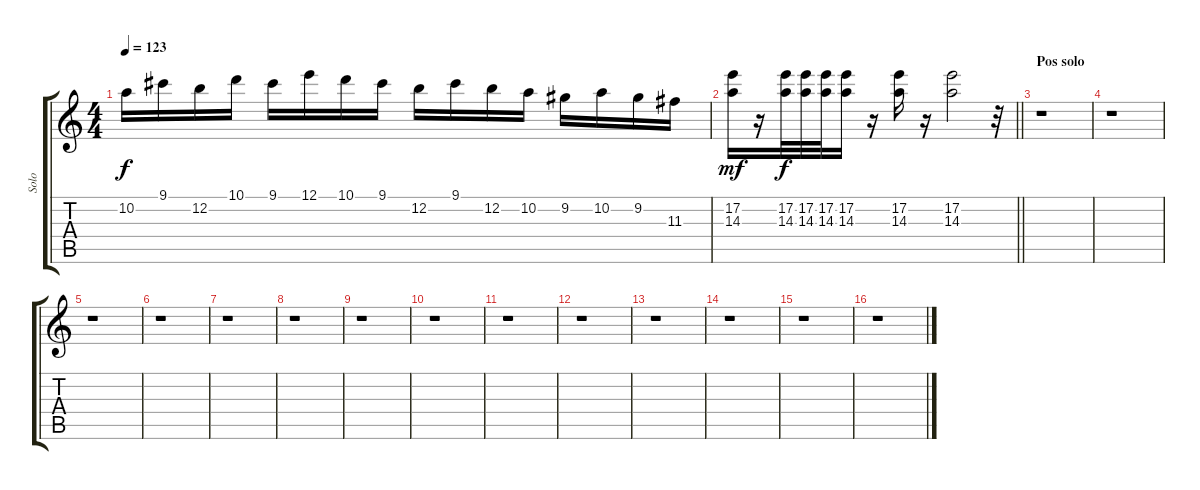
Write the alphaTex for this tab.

\track ("Solo" "Solo") {instrument electricguitarjazz}
\staff {score tabs}
\tuning (E4 B3 G3 D3 A2 E2) {hide}
\ts (4 4)
\tempo 123
\clef g2
\ks c
10.2.16{dy f} 9.1.16 12.2.16 10.1.16 9.1.16 12.1.16 10.1.16 9.1.16 12.2.16 9.1.16 12.2.16 10.2.16 9.2.16 10.2.16 9.2.16 11.3.16 |
\barLineRight lightlight
(17.2 14.3).16{dy mf volume 16 instrument tuba} r.16 (17.2 14.3).32{dy f} (17.2 14.3).32 (17.2 14.3).32 (17.2 14.3).16 r.16 (17.2 14.3).16 r.16 (17.2 14.3).2 r.32 |
\section ("" "Pos solo")
r.1 |
r.1 |
r.1 |
r.1 |
r.1 |
r.1 |
r.1 |
r.1 |
r.1 |
r.1 |
r.1 |
r.1 |
r.1 |
r.1
